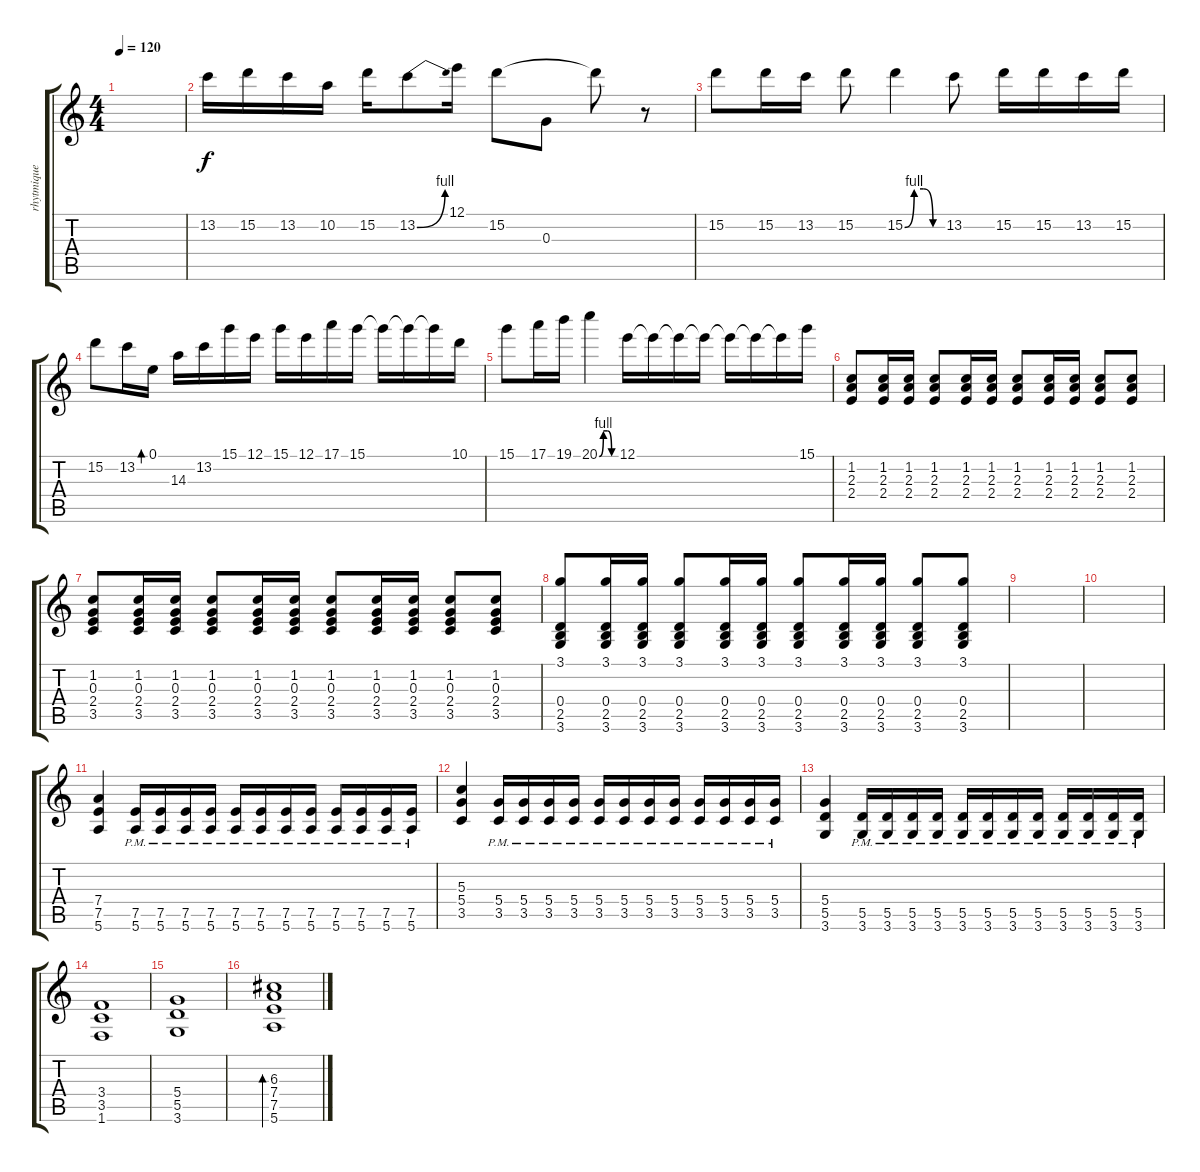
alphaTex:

\track ("rhytmique" "rhytmique") {instrument distortionguitar}
\staff {score tabs}
\tuning (E4 B3 G3 D3 A2 E2) {hide}
\ts (4 4)
\tempo 120
\clef g2
\ks c
|
13.2.16{volume 16 instrument overdrivenguitar} 15.2.16 13.2.16 10.2.16 15.2.16 13.2{be (bend 0 0 60 4)}.8 12.1.16 15.2.8 0.3.8 15.2{t}.8 r.8 |
15.2.8 15.2.16 13.2.16 15.2.8 15.2{be (custom 0 0 15 4 30 4 45 0 60 0)}.4 13.2.8 15.2.16 15.2.16 13.2.16 15.2.16 |
15.2.8 13.2.16 0.1.16{bd 240} 14.3.16{instrument distortionguitar} 13.2.16 15.1.16 12.1.16 15.1.16 12.1.16 17.1.16 15.1.16 15.1{t}.16 15.1{t}.16 15.1{t}.16 10.1.16 |
15.1.8 17.1.16 19.1.16 20.1{be (custom 0 0 15 4 30 4 45 0 60 0)}.4 12.1.16 12.1{t}.16 12.1{t}.16 12.1{t}.16 12.1{t}.16 12.1{t}.16 12.1{t}.16 15.1.16 |
(1.2 2.3 2.4).8{volume 14 instrument acousticguitarsteel} (1.2 2.3 2.4).16 (1.2 2.3 2.4).16 (1.2 2.3 2.4).8 (1.2 2.3 2.4).16 (1.2 2.3 2.4).16 (1.2 2.3 2.4).8 (1.2 2.3 2.4).16 (1.2 2.3 2.4).16 (1.2 2.3 2.4).8 (1.2 2.3 2.4).8 |
(1.2 0.3 2.4 3.5).8 (1.2 0.3 2.4 3.5).16 (1.2 0.3 2.4 3.5).16 (1.2 0.3 2.4 3.5).8 (1.2 0.3 2.4 3.5).16 (1.2 0.3 2.4 3.5).16 (1.2 0.3 2.4 3.5).8 (1.2 0.3 2.4 3.5).16 (1.2 0.3 2.4 3.5).16 (1.2 0.3 2.4 3.5).8 (1.2 0.3 2.4 3.5).8 |
(3.1 0.4 2.5 3.6).8 (3.1 0.4 2.5 3.6).16 (3.1 0.4 2.5 3.6).16 (3.1 0.4 2.5 3.6).8 (3.1 0.4 2.5 3.6).16 (3.1 0.4 2.5 3.6).16 (3.1 0.4 2.5 3.6).8 (3.1 0.4 2.5 3.6).16 (3.1 0.4 2.5 3.6).16 (3.1 0.4 2.5 3.6).8 (3.1 0.4 2.5 3.6).8 |
|
|
(7.4 7.5 5.6).4{volume 16 instrument overdrivenguitar} (7.5{pm} 5.6).16 (7.5{pm} 5.6).16 (7.5{pm} 5.6).16 (7.5{pm} 5.6).16 (7.5{pm} 5.6).16 (7.5{pm} 5.6).16 (7.5{pm} 5.6).16 (7.5{pm} 5.6).16 (7.5{pm} 5.6).16 (7.5{pm} 5.6).16 (7.5{pm} 5.6).16 (7.5{pm} 5.6).16 |
(5.3 5.4 3.5).4 (5.4 3.5{pm}).16 (5.4 3.5{pm}).16 (5.4 3.5{pm}).16 (5.4 3.5{pm}).16 (5.4 3.5{pm}).16 (5.4 3.5{pm}).16 (5.4 3.5{pm}).16 (5.4 3.5{pm}).16 (5.4 3.5{pm}).16 (5.4 3.5{pm}).16 (5.4 3.5{pm}).16 (5.4 3.5{pm}).16 |
(5.4 5.5 3.6).4 (5.5{pm} 3.6).16 (5.5{pm} 3.6).16 (5.5{pm} 3.6).16 (5.5{pm} 3.6).16 (5.5{pm} 3.6).16 (5.5{pm} 3.6).16 (5.5{pm} 3.6).16 (5.5{pm} 3.6).16 (5.5{pm} 3.6).16 (5.5{pm} 3.6).16 (5.5{pm} 3.6).16 (5.5{pm} 3.6).16 |
(3.4 3.5 1.6).1{volume 16} |
(5.4 5.5 3.6).1 |
(6.3 7.4 7.5 5.6).1{bd 480}
